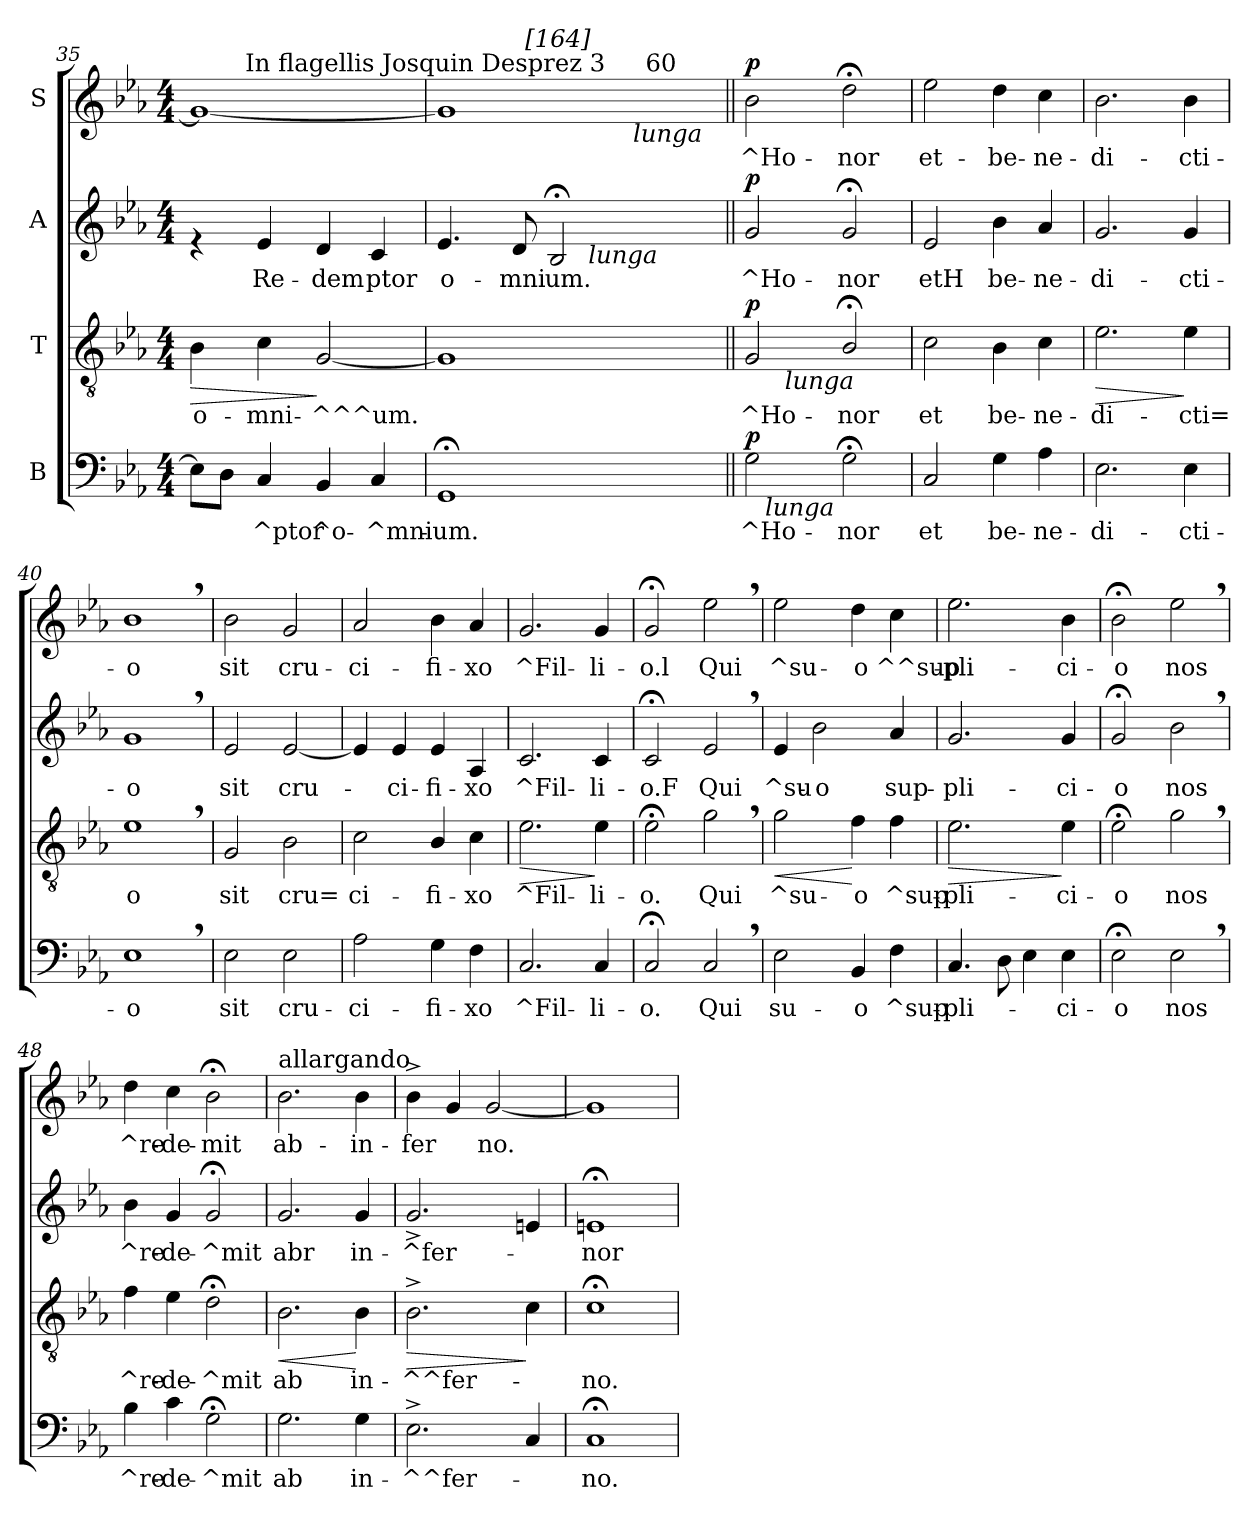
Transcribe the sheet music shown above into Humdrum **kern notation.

**kern	**text	**dynam	**kern	**text	**dynam	**kern	**text	**dynam	**kern	**text	**dynam
*part4	*part4	*part4	*part3	*part3	*part3	*part2	*part2	*part2	*part1	*part1	*part1
*staff4	*staff4	*staff4	*staff3	*staff3	*staff3	*staff2	*staff2	*staff2	*staff1	*staff1	*staff1
*I"B	*	*	*I"T	*	*	*I"A	*	*	*I"S	*	*
*clefF4	*	*	*clefGv2	*	*	*clefG2	*	*	*clefG2	*	*
*k[b-e-a-]	*	*	*k[b-e-a-]	*	*	*k[b-e-a-]	*	*	*k[b-e-a-]	*	*
*E-:	*	*	*E-:	*	*	*E-:	*	*	*E-:	*	*
*M4/4	*	*	*M4/4	*	*	*M4/4	*	*	*M4/4	*	*
=35	=35	=35	=35	=35	=35	=35	=35	=35	=35	=35	=35
!	!	!	!	!LO:LY:b	!LO:HP:b	!	!	!	!	!	!
*	*	*	*	*	*	*	*	*	*^	*	*
8E-\L]	.	.	4B-\	o-	>	4re	.	.	1g_	8..ryy	.	.
8D\J	.	.	.	.	.	.	.	.	.	.	.	.
!	!	!	!	!	!	!	!	!	!	!LO:TX:a:t=In flagellis       Josquin Desprez       3	!	!
.	.	.	.	.	.	.	.	.	.	2ryy	.	.
!	!LO:LY:b	!	!	!LO:LY:b	!	!	!LO:LY:b	!	!	!	!	!
4C/	-^ptor	.	4c\	-mni-	.	4e-/	Re-	.	.	.	.	.
!	!LO:LY:b	!	!	!LO:LY:b	!	!	!LO:LY:b	!	!	!	!	!
4BB-/	^o-	.	[<2G/	-^^^um.	]	4d/	-dem	.	.	.	.	.
.	.	.	.	.	.	.	.	.	.	4ryy	.	.
!	!LO:LY:b	!	!	!	!	!	!LO:LY:b	!	!	!	!	!
4C/	-^mni-	.	.	.	.	4c/	ptor	.	.	.	.	.
.	.	.	.	.	.	.	.	.	.	32ryy	.	.
=36	=36	=36	=36	=36	=36	=36	=36	=36	=36	=36	=36	=36
!	!LO:LY:b	!	!	!	!	!	!LO:LY:b	!	!	!	!	!
*	*	*	*	*	*	*^	*	*	*^	*^	*	*
1GG;	-um.	.	1G]	.	.	4.e-/	2ryy	o-	.	1g]	4ryy	2ryy	2..ryy	.	.
.	.	.	.	.	.	.	.	.	.	.	8ryy	.	.	.	.
!	!	!	!	!	!	!	!	!LO:LY:b	!	!	!	!	!	!	!
.	.	.	.	.	.	8d/	.	-mni	.	.	32ryy	.	.	.	.
!	!	!	!	!	!	!	!	!	!	!	!LO:TX:a:t=[164]	!	!	!	!
.	.	.	.	.	.	.	.	.	.	.	2ryy	.	.	.	.
!	!	!	!	!	!	!	!	!LO:LY:b	!	!	!	!	!	!	!
.	.	.	.	.	.	2B-;/	8.ryy	um.	.	.	.	4ryy	.	.	.
!	!	!	!	!	!	!	!LO:TX:b:i:t=lunga	!	!	!	!	!	!	!	!
.	.	.	.	.	.	.	4ryy	.	.	.	.	.	.	.	.
.	.	.	.	.	.	.	.	.	.	.	.	16.ryy	.	.	.
!	!	!	!	!	!	!	!	!	!	!	!	!LO:TX:b:i:t=lunga	!	!	!
.	.	.	.	.	.	.	.	.	.	.	.	8ryy	.	.	.
!	!	!	!	!	!	!	!	!	!	!	!	!	!LO:TX:a:t=60	!	!
.	.	.	.	.	.	.	.	.	.	.	.	.	8ryy	.	.
.	.	.	.	.	.	.	.	.	.	.	16.ryy	.	.	.	.
.	.	.	.	.	.	.	16ryy	.	.	.	.	.	.	.	.
.	.	.	.	.	.	.	.	.	.	.	.	32ryy	.	.	.
=37||	=37||	=37||	=37||	=37||	=37||	=37||	=37||	=37||	=37||	=37||	=37||	=37||	=37||	=37||	=37||
!	!LO:LY:b	!LO:DY:a	!	!LO:LY:b	!LO:DY:a	!	!	!LO:LY:b	!LO:DY:a	!	!	!	!	!LO:LY:b	!LO:DY:a
*	*	*	*	*	*	*v	*v	*	*	*	*	*	*	*	*
*^	*	*	*^	*	*	*	*	*	*v	*v	*v	*v	*	*
2G\	16ryy	^Ho-	p	2G/	8ryy	^Ho-	p	2g/	^Ho-	p	2b-\	^Ho-	p
!	!LO:TX:b:i:t=lunga	!	!	!	!	!	!	!	!	!	!	!	!
.	2...ryy	.	.	.	.	.	.	.	.	.	.	.	.
!	!	!	!	!	!LO:TX:b:i:t=lunga	!	!	!	!	!	!	!	!
.	.	.	.	.	2..ryy	.	.	.	.	.	.	.	.
!	!	!LO:LY:b	!	!	!	!LO:LY:b	!	!	!LO:LY:b	!	!	!LO:LY:b	!
2G;<\	.	-nor	.	2B-;</	.	-nor	.	2g;/	-nor	.	2dd;<\	-nor	.
=38	=38	=38	=38	=38	=38	=38	=38	=38	=38	=38	=38	=38	=38
!	!	!LO:LY:b	!	!	!	!LO:LY:b	!	!	!LO:LY:b	!	!	!LO:LY:b	!
*v	*v	*	*	*	*	*	*	*	*	*	*	*	*
*	*	*	*v	*v	*	*	*	*	*	*	*	*
2C/	et	.	2c\	et	.	2e-/	etH	.	2ee-\	et-	.
!	!LO:LY:b	!	!	!LO:LY:b	!	!	!LO:LY:b	!	!	!LO:LY:b	!
4G\	be-	.	4B-\	be-	.	4b-\	be-	.	4dd\	-be-	.
!	!LO:LY:b	!	!	!LO:LY:b	!	!	!LO:LY:b	!	!	!LO:LY:b	!
4A-\	-ne-	.	4c\	-ne-	.	4a-/	-ne-	.	4cc\	-ne-	.
=39	=39	=39	=39	=39	=39	=39	=39	=39	=39	=39	=39
!	!LO:LY:b	!	!	!LO:LY:b	!LO:HP:b	!	!LO:LY:b	!	!	!LO:LY:b	!
2.E-\	-di-	.	2.e-\	-di-	>	2.g/	-di-	.	2.b-\	-di-	.
!	!LO:LY:b	!	!	!LO:LY:b	!	!	!LO:LY:b	!	!	!LO:LY:b	!
4E-\	-cti-	.	4e-\	-cti=	]	4g/	-cti-	.	4b-\	-cti-	.
!!LO:LB:g=z
=40	=40	=40	=40	=40	=40	=40	=40	=40	=40	=40	=40
!	!LO:LY:b	!	!	!LO:LY:b	!	!	!LO:LY:b	!	!	!LO:LY:b	!
1E-,<	-o	.	1e-,<	o	.	1g,<	-o	.	1b-,<	-o	.
=41	=41	=41	=41	=41	=41	=41	=41	=41	=41	=41	=41
!	!LO:LY:b	!	!	!LO:LY:b	!	!	!LO:LY:b	!	!	!LO:LY:b	!
2E-\	sit	.	2G/	sit	.	2e-/	sit	.	2b-\	sit	.
!	!LO:LY:b	!	!	!LO:LY:b	!	!	!LO:LY:b	!	!	!LO:LY:b	!
2E-\	cru-	.	2B-\	cru=	.	[<2e-/	cru-	.	2g/	cru-	.
=42	=42	=42	=42	=42	=42	=42	=42	=42	=42	=42	=42
!	!LO:LY:b	!	!	!LO:LY:b	!	!	!	!	!	!LO:LY:b	!
2A-\	-ci-	.	2c\	ci-	.	4e-/]	.	.	2a-/	-ci-	.
!	!	!	!	!	!	!	!LO:LY:b	!	!	!	!
.	.	.	.	.	.	4e-/	-ci-	.	.	.	.
!	!LO:LY:b	!	!	!LO:LY:b	!	!	!LO:LY:b	!	!	!LO:LY:b	!
4G\	-fi-	.	4B-/	-fi-	.	4e-/	-fi-	.	4b-\	-fi-	.
!	!LO:LY:b	!	!	!LO:LY:b	!	!	!LO:LY:b	!	!	!LO:LY:b	!
4F\	-xo	.	4c\	-xo	.	4A-/	-xo	.	4a-/	-xo	.
=43	=43	=43	=43	=43	=43	=43	=43	=43	=43	=43	=43
!	!LO:LY:b	!	!	!LO:LY:b	!LO:HP:b	!	!LO:LY:b	!	!	!LO:LY:b	!
2.C/	^Fil-	.	2.e-\	^Fil-	>	2.c/	^Fil-	.	2.g/	^Fil-	.
!	!LO:LY:b	!	!	!LO:LY:b	!	!	!LO:LY:b	!	!	!LO:LY:b	!
4C/	-li-	.	4e-\	-li-	]	4c/	-li-	.	4g/	-li-	.
=44	=44	=44	=44	=44	=44	=44	=44	=44	=44	=44	=44
!	!LO:LY:b	!	!	!LO:LY:b	!	!	!LO:LY:b	!	!	!LO:LY:b	!
2C;/	-o.	.	2e-;<\	-o.	.	2c;/	-o.F	.	2g;/	-o.l	.
!	!LO:LY:b	!	!	!LO:LY:b	!	!	!LO:LY:b	!	!	!LO:LY:b	!
2C,</	Qui	.	2g,<\	Qui	.	2e-,</	Qui	.	2ee-,>\	Qui	.
=45	=45	=45	=45	=45	=45	=45	=45	=45	=45	=45	=45
!	!LO:LY:b	!	!	!LO:LY:b	!LO:HP:b	!	!LO:LY:b	!	!	!LO:LY:b	!
2E-\	su-	.	2g\	^su-	<	4e-/	^su-	.	2ee-\	^su-	.
!	!	!	!	!	!	!	!LO:LY:b	!	!	!	!
.	.	.	.	.	.	2b-\	-o	.	.	.	.
!	!LO:LY:b	!	!	!LO:LY:b	!	!	!	!	!	!LO:LY:b	!
4BB-/	-o	.	4f\	-o	[	.	.	.	4dd\	-o	.
!	!LO:LY:b	!	!	!LO:LY:b	!	!	!LO:LY:b	!	!	!LO:LY:b	!
4F\	^sup-	.	4f\	^sup-	.	4a-/	sup-	.	4cc\	^^sup-	.
!!LO:LB:g=z
=46	=46	=46	=46	=46	=46	=46	=46	=46	=46	=46	=46
!	!LO:LY:b	!	!	!LO:LY:b	!LO:HP:b	!	!LO:LY:b	!	!	!LO:LY:b	!
4.C/	-pli-	.	2.e-\	-pli-	>	2.g/	-pli-	.	2.ee-\	-pli-	.
8D\	.	.	.	.	.	.	.	.	.	.	.
4E-\	.	.	.	.	.	.	.	.	.	.	.
!	!LO:LY:b	!	!	!LO:LY:b	!	!	!LO:LY:b	!	!	!LO:LY:b	!
4E-\	-ci-	.	4e-\	-ci-	]	4g/	-ci-	.	4b-\	-ci-	.
=47	=47	=47	=47	=47	=47	=47	=47	=47	=47	=47	=47
!	!LO:LY:b	!	!	!LO:LY:b	!	!	!LO:LY:b	!	!	!LO:LY:b	!
2E-;<\	-o	.	2e-;<\	-o	.	2g;/	-o	.	2b-;<\	-o	.
!	!LO:LY:b	!	!	!LO:LY:b	!	!	!LO:LY:b	!	!	!LO:LY:b	!
2E-,<\	nos	.	2g,<\	nos	.	2b-,<\	nos	.	2ee-,>\	nos	.
=48	=48	=48	=48	=48	=48	=48	=48	=48	=48	=48	=48
!	!LO:LY:b	!	!	!LO:LY:b	!	!	!LO:LY:b	!	!	!LO:LY:b	!
4B-\	^re-	.	4f\	^re-	.	4b-\	^re-	.	4dd\	^re-	.
!	!LO:LY:b	!	!	!LO:LY:b	!	!	!LO:LY:b	!	!	!LO:LY:b	!
4c\	-de-	.	4e-\	-de-	.	4g/	-de-	.	4cc\	-de-	.
!	!LO:LY:b	!	!	!LO:LY:b	!	!	!LO:LY:b	!	!	!LO:LY:b	!
2G;<\	-^mit	.	2d;<\	-^mit	.	2g;/	-^mit	.	2b-;<\	-mit	.
=49	=49	=49	=49	=49	=49	=49	=49	=49	=49	=49	=49
!	!	!	!	!	!	!	!	!	!LO:TX:a:t=allargando	!	!
!	!LO:LY:b	!	!	!LO:LY:b	!LO:HP:b	!	!LO:LY:b	!	!	!LO:LY:b	!
2.G\	ab	.	2.B-\	ab	<	2.g/	abr	.	2.b-\	ab-	.
!	!LO:LY:b	!	!	!LO:LY:b	!	!	!LO:LY:b	!	!	!LO:LY:b	!
4G\	in-	.	4B-\	in-	[	4g/	in-	.	4b-\	-in-	.
=50	=50	=50	=50	=50	=50	=50	=50	=50	=50	=50	=50
!	!LO:LY:b	!	!	!LO:LY:b	!LO:HP:b	!	!LO:LY:b	!	!	!LO:LY:b	!
2.E-^>\	-^^fer-	.	2.B-^>\	-^^fer-	>	2.g^</	-^fer-	.	4b-^>\	-fer	.
.	.	.	.	.	.	.	.	.	4g/	.	.
!	!	!	!	!	!	!	!	!	!	!LO:LY:b	!
.	.	.	.	.	.	.	.	.	[<2g/	no.	.
4C/	.	.	4c\	.	]	4en/	.	.	.	.	.
=51	=51	=51	=51	=51	=51	=51	=51	=51	=51	=51	=51
!	!LO:LY:b	!	!	!LO:LY:b	!	!	!LO:LY:b	!	!	!	!
1C;	-no.	.	1c;<	-no.	.	1en;	-nor	.	1g]	.	.
=	=	=	=	=	=	=	=	=	=	=	=
*-	*-	*-	*-	*-	*-	*-	*-	*-	*-	*-	*-
